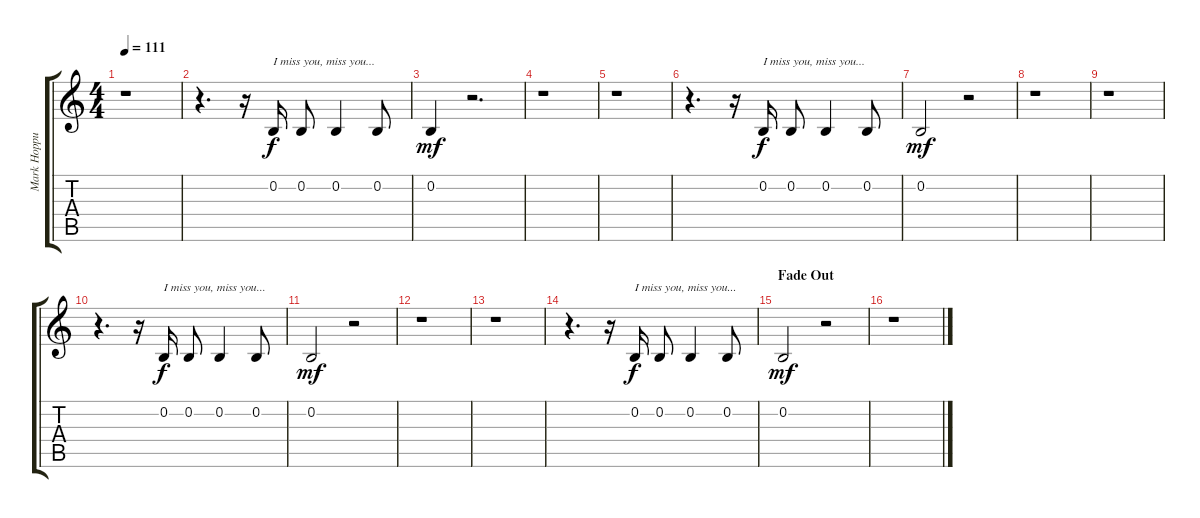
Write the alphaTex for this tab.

\track ("Mark Hoppus - Vocal" "Mark Hoppu") {instrument lead2sawtooth}
\staff {score tabs}
\tuning (E4 B3 G3 D3 A2 E2) {hide}
\ts (4 4)
\tempo 111
\clef g2
\ks c
r.1{dy f} |
r.4{d} r.16 0.2.16{txt "I miss you, miss you..."} 0.2.8 0.2.4 0.2.8 |
0.2.4{dy mf} r.2{d} |
r.1 |
r.1 |
r.4{d} r.16 0.2.16{txt "I miss you, miss you..." dy f} 0.2.8 0.2.4 0.2.8 |
0.2.2{dy mf} r.2 |
r.1 |
r.1 |
r.4{d} r.16 0.2.16{txt "I miss you, miss you..." dy f} 0.2.8 0.2.4 0.2.8 |
0.2.2{dy mf} r.2 |
r.1 |
r.1 |
r.4{d} r.16 0.2.16{txt "I miss you, miss you..." dy f} 0.2.8 0.2.4 0.2.8 |
\section ("" "Fade Out")
0.2.2{dy mf} r.2 |
r.1
